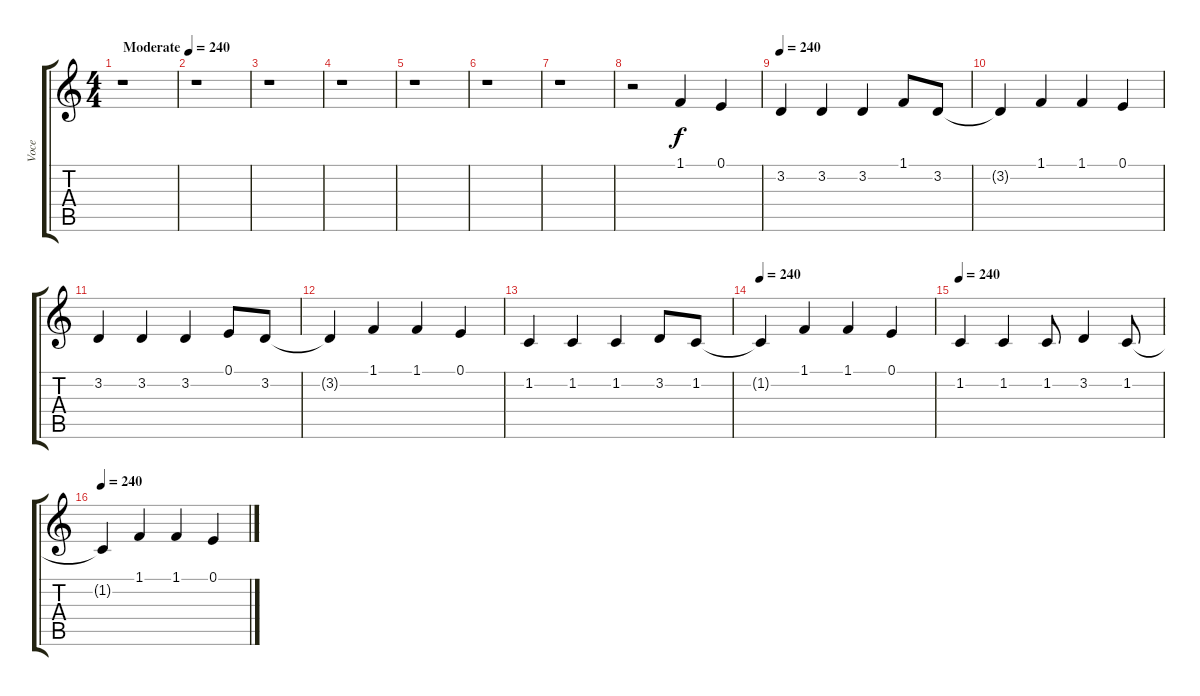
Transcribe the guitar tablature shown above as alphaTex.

\track ("Voce" "Voce") {instrument rockorgan}
\staff {score tabs}
\tuning (E4 B3 G3 D3 A2 E2) {hide}
\ts (4 4)
\tempo (240 "Moderate")
\clef g2
\ks c
r.1{dy f instrument rockorgan} |
r.1 |
r.1 |
r.1 |
r.1 |
r.1 |
r.1 |
r.2 1.1.4 0.1.4 |
\tempo 240
3.2.4 3.2.4 3.2.4 1.1.8 3.2.8 |
3.2{t}.4 1.1.4 1.1.4 0.1.4 |
3.2.4 3.2.4 3.2.4 0.1.8 3.2.8 |
3.2{t}.4 1.1.4 1.1.4 0.1.4 |
1.2.4 1.2.4 1.2.4 3.2.8 1.2.8 |
\tempo 240
1.2{t}.4 1.1.4 1.1.4 0.1.4 |
\tempo 240
1.2.4 1.2.4 1.2.8 3.2.4 1.2.8 |
\tempo 240
1.2{t}.4 1.1.4 1.1.4 0.1.4
